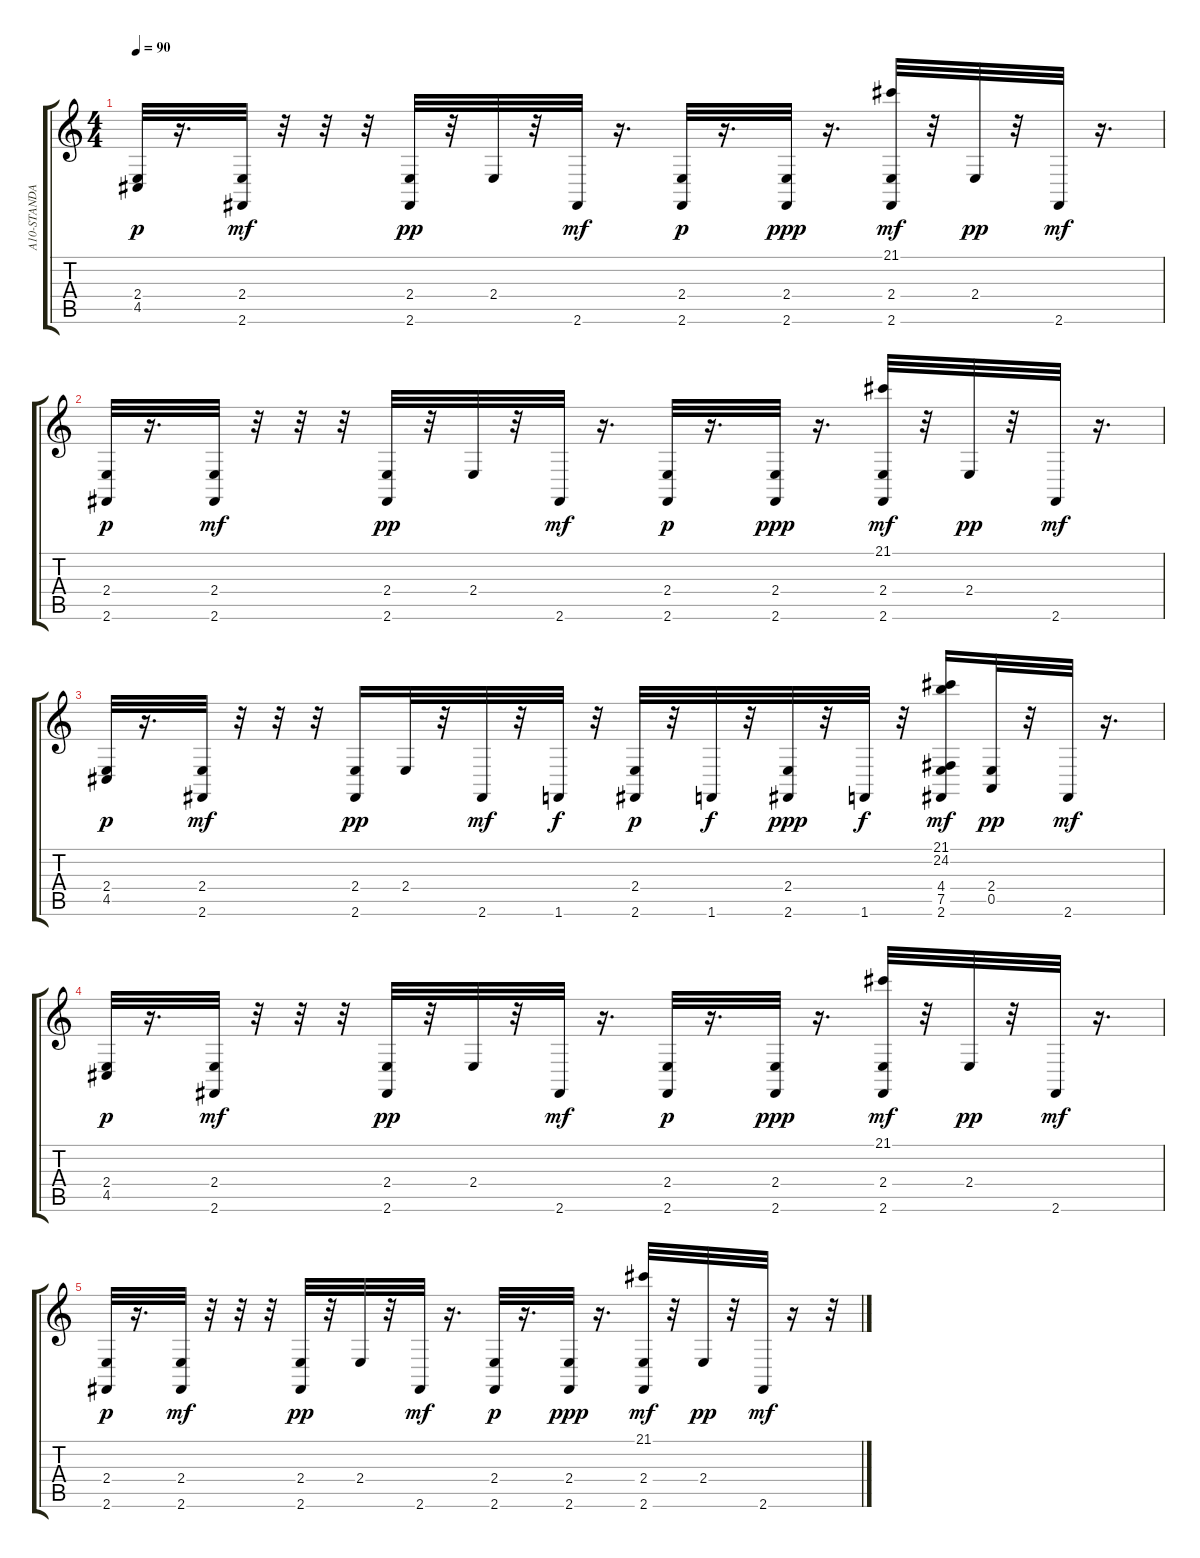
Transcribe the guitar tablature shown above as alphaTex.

\track ("A10-STANDARD 1  " "A10-STANDA") {instrument acousticgrandpiano}
\staff {score tabs}
\tuning (E4 B3 G3 D3 A2 E2) {hide}
\ts (4 4)
\tempo 90
\clef g2
\ks c
(2.4 4.5).32{dy p} r.16{d} (2.4 2.6).32{dy mf} r.32 r.32 r.32 (2.4 2.6).32{dy pp} r.32 2.4.32 r.32 2.6.32{dy mf} r.16{d} (2.4 2.6).32{dy p} r.16{d} (2.4 2.6).32{dy ppp} r.16{d} (21.1 2.4 2.6).32{dy mf} r.32 2.4.32{dy pp} r.32 2.6.32{dy mf} r.16{d} |
(2.4 2.6).32{dy p} r.16{d} (2.4 2.6).32{dy mf} r.32 r.32 r.32 (2.4 2.6).32{dy pp} r.32 2.4.32 r.32 2.6.32{dy mf} r.16{d} (2.4 2.6).32{dy p} r.16{d} (2.4 2.6).32{dy ppp} r.16{d} (21.1 2.4 2.6).32{dy mf} r.32 2.4.32{dy pp} r.32 2.6.32{dy mf} r.16{d} |
(2.4 4.5).32{dy p} r.16{d} (2.4 2.6).32{dy mf} r.32 r.32 r.32 (2.4 2.6).16{dy pp} 2.4.32 r.32 2.6.32{dy mf} r.32 1.6.32{dy f} r.32 (2.4 2.6).32{dy p} r.32 1.6.32{dy f} r.32 (2.4 2.6).32{dy ppp} r.32 1.6.32{dy f} r.32 (21.1 24.2 4.4 7.5 2.6).16{dy mf} (2.4 0.5).32{dy pp} r.32 2.6.32{dy mf} r.16{d} |
(2.4 4.5).32{dy p} r.16{d} (2.4 2.6).32{dy mf} r.32 r.32 r.32 (2.4 2.6).32{dy pp} r.32 2.4.32 r.32 2.6.32{dy mf} r.16{d} (2.4 2.6).32{dy p} r.16{d} (2.4 2.6).32{dy ppp} r.16{d} (21.1 2.4 2.6).32{dy mf} r.32 2.4.32{dy pp} r.32 2.6.32{dy mf} r.16{d} |
(2.4 2.6).32{dy p} r.16{d} (2.4 2.6).32{dy mf} r.32 r.32 r.32 (2.4 2.6).32{dy pp} r.32 2.4.32 r.32 2.6.32{dy mf} r.16{d} (2.4 2.6).32{dy p} r.16{d} (2.4 2.6).32{dy ppp} r.16{d} (21.1 2.4 2.6).32{dy mf} r.32 2.4.32{dy pp} r.32 2.6.32{dy mf} r.16 r.32
